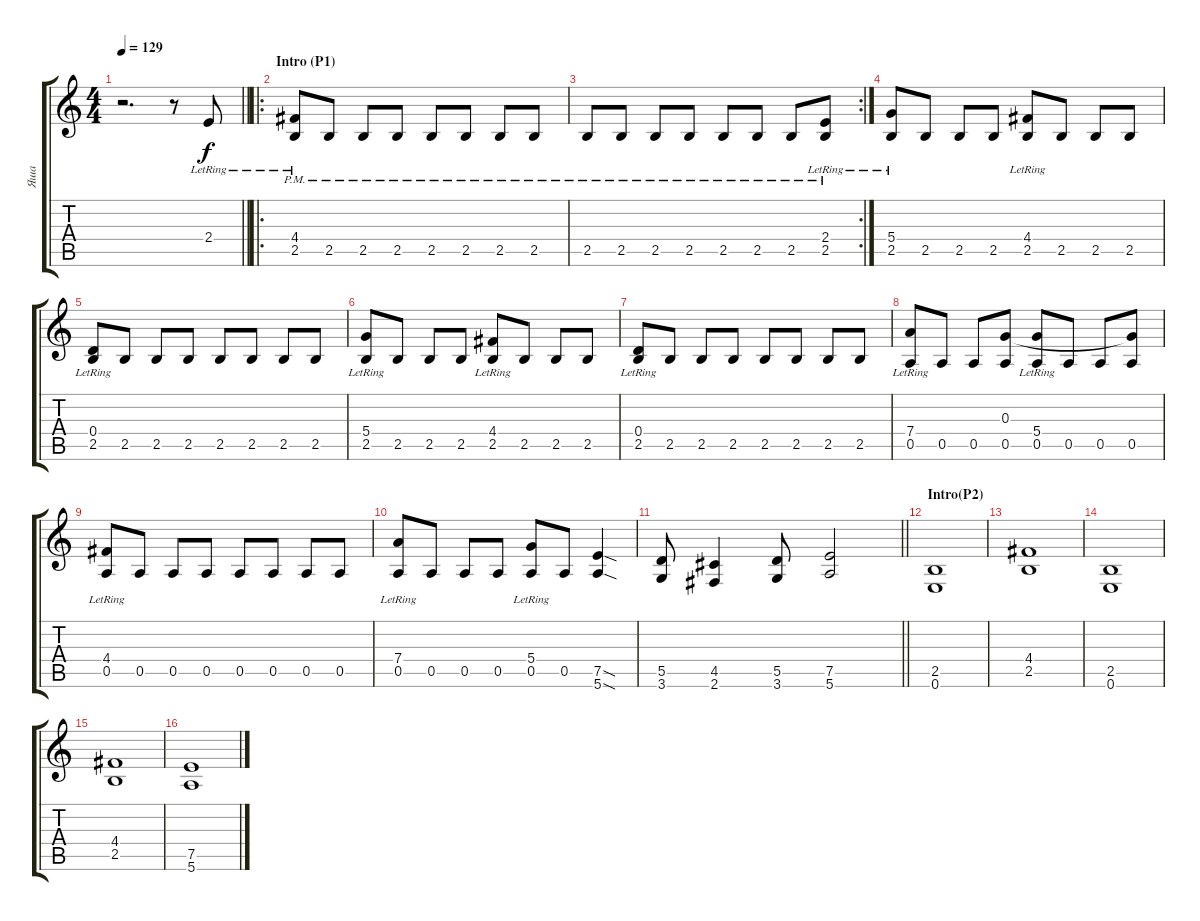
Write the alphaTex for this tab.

\track ("Яша" "Яша") {instrument electricguitarmuted}
\staff {score tabs}
\tuning (E4 B3 G3 D3 A2 E2) {hide}
\ts (4 4)
\tempo 129
\clef g2
\barLineRight lightlight
\ks c
r.2{d dy f instrument electricguitarmuted} r.8 2.4{lr}.8 |
\ro
\section ("" "Intro (P1)")
(4.4{lr} 2.5{pm}).8 2.5{pm}.8 2.5{pm}.8 2.5{pm}.8 2.5{pm}.8 2.5{pm}.8 2.5{pm}.8 2.5{pm}.8 |
\rc 2
2.5{pm}.8 2.5{pm}.8 2.5{pm}.8 2.5{pm}.8 2.5{pm}.8 2.5{pm}.8 2.5{pm}.8 (2.4{lr} 2.5{pm}).8 |
(5.4{lr} 2.5).8 2.5.8 2.5.8 2.5.8 (4.4{lr} 2.5).8 2.5.8 2.5.8 2.5.8 |
(0.4{lr} 2.5).8 2.5.8 2.5.8 2.5.8 2.5.8 2.5.8 2.5.8 2.5.8 |
(5.4{lr} 2.5).8 2.5.8 2.5.8 2.5.8 (4.4{lr} 2.5).8 2.5.8 2.5.8 2.5.8 |
(0.4{lr} 2.5).8 2.5.8 2.5.8 2.5.8 2.5.8 2.5.8 2.5.8 2.5.8 |
(7.4{lr} 0.5).8 0.5.8 0.5.8 (0.3 0.5).8 (5.4{lr} 0.5).8 0.5.8 0.5.8 (0.3{t} 0.5).8 |
(4.4{lr} 0.5).8 0.5.8 0.5.8 0.5.8 0.5.8 0.5.8 0.5.8 0.5.8 |
(7.4{lr} 0.5).8 0.5.8 0.5.8 0.5.8 (5.4{lr} 0.5).8 0.5.8 (7.5{sod} 5.6{sod}).4{instrument distortionguitar} |
\barLineRight lightlight
(5.5 3.6).8 (4.5 2.6).4 (5.5 3.6).8 (7.5 5.6).2 |
\section ("" "Intro(P2)")
(2.5 0.6).1 |
(4.4 2.5).1 |
(2.5 0.6).1 |
(4.4 2.5).1 |
(7.5 5.6).1
